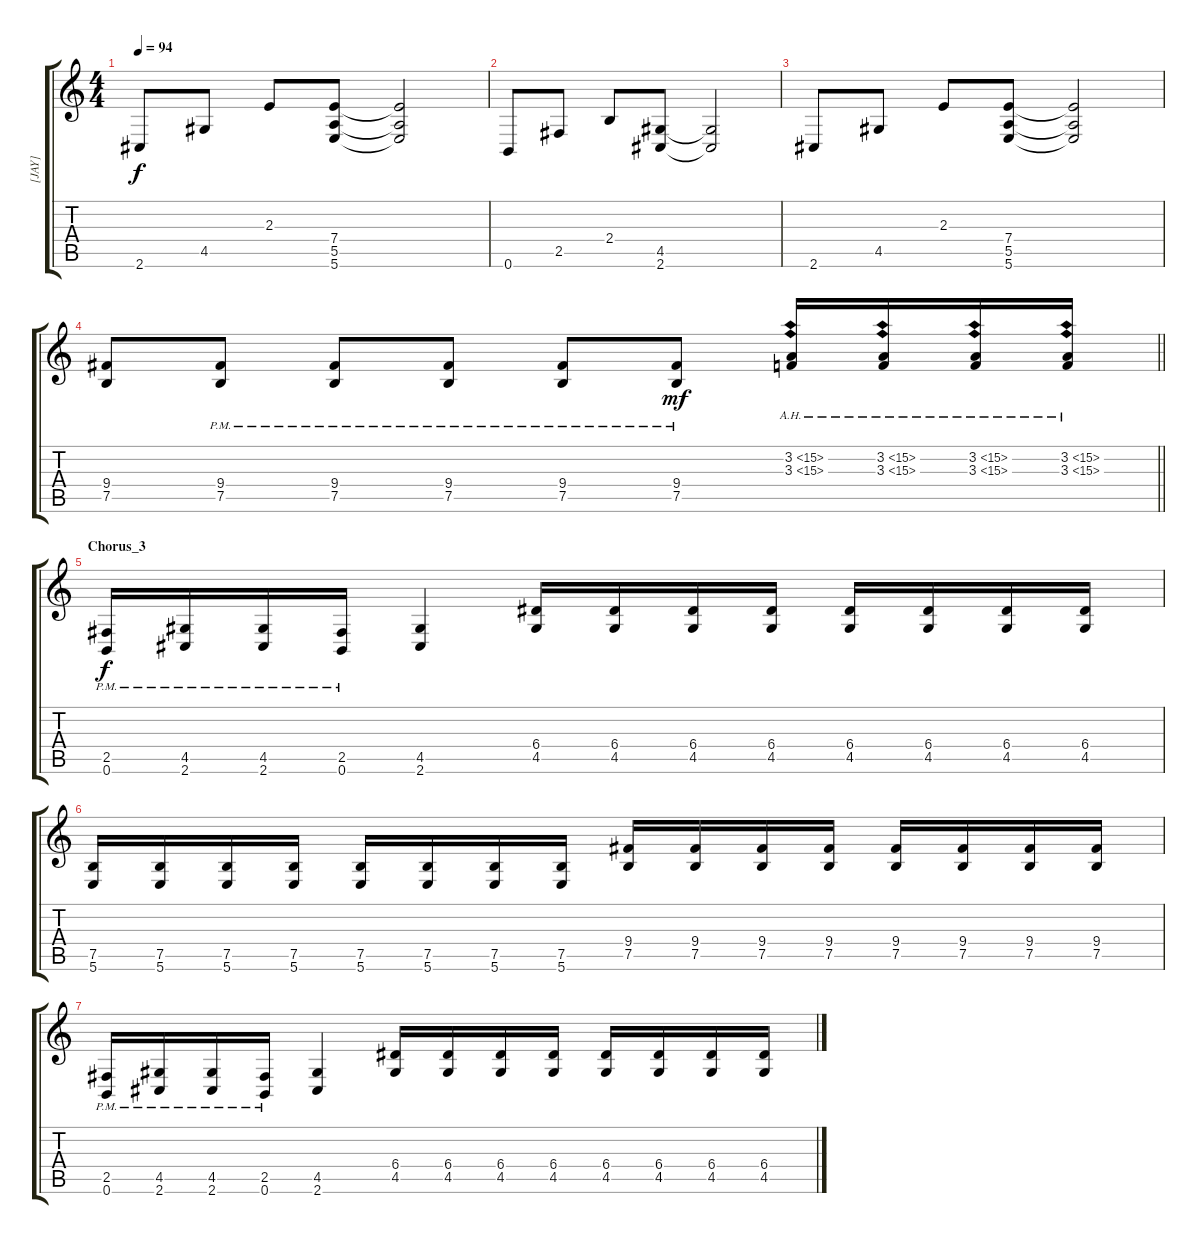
\track ("[JAY]" "[JAY]") {instrument distortionguitar}
\staff {score tabs}
\tuning (B3 Gb3 D3 A2 E2 B1) {hide}
\ts (4 4)
\tempo 94
\clef g2
\ks c
2.6.8{dy f} 4.5.8 2.3.8 (7.4 5.5 5.6).8 (7.4{t} 5.5{t} 5.6{t}).2 |
0.6.8 2.5.8 2.4.8 (4.5 2.6).8 (4.5{t} 2.6{t}).2 |
2.6.8 4.5.8 2.3.8 (7.4 5.5 5.6).8 (7.4{t} 5.5{t} 5.6{t}).2 |
\barLineRight lightlight
(9.4 7.5).8 (9.4{pm} 7.5{pm}).8 (9.4{pm} 7.5{pm}).8 (9.4{pm} 7.5{pm}).8 (9.4{pm} 7.5{pm}).8 (9.4{pm} 7.5).8{dy mf} (3.2{ah 12} 3.3{ah 12}).16 (3.2{ah 12} 3.3{ah 12}).16 (3.2{ah 12} 3.3{ah 12}).16 (3.2{ah 12} 3.3{ah 12}).16 |
\section ("" "Chorus_3")
(2.5{pm} 0.6{pm}).16{dy f} (4.5{pm} 2.6{pm}).16 (4.5{pm} 2.6{pm}).16 (2.5{pm} 0.6{pm}).16 (4.5 2.6).4 (6.4 4.5).16 (6.4 4.5).16 (6.4 4.5).16 (6.4 4.5).16 (6.4 4.5).16 (6.4 4.5).16 (6.4 4.5).16 (6.4 4.5).16 |
(7.5 5.6).16 (7.5 5.6).16 (7.5 5.6).16 (7.5 5.6).16 (7.5 5.6).16 (7.5 5.6).16 (7.5 5.6).16 (7.5 5.6).16 (9.4 7.5).16 (9.4 7.5).16 (9.4 7.5).16 (9.4 7.5).16 (9.4 7.5).16 (9.4 7.5).16 (9.4 7.5).16 (9.4 7.5).16 |
(2.5{pm} 0.6{pm}).16 (4.5{pm} 2.6{pm}).16 (4.5{pm} 2.6{pm}).16 (2.5{pm} 0.6{pm}).16 (4.5 2.6).4 (6.4 4.5).16 (6.4 4.5).16 (6.4 4.5).16 (6.4 4.5).16 (6.4 4.5).16 (6.4 4.5).16 (6.4 4.5).16 (6.4 4.5).16
